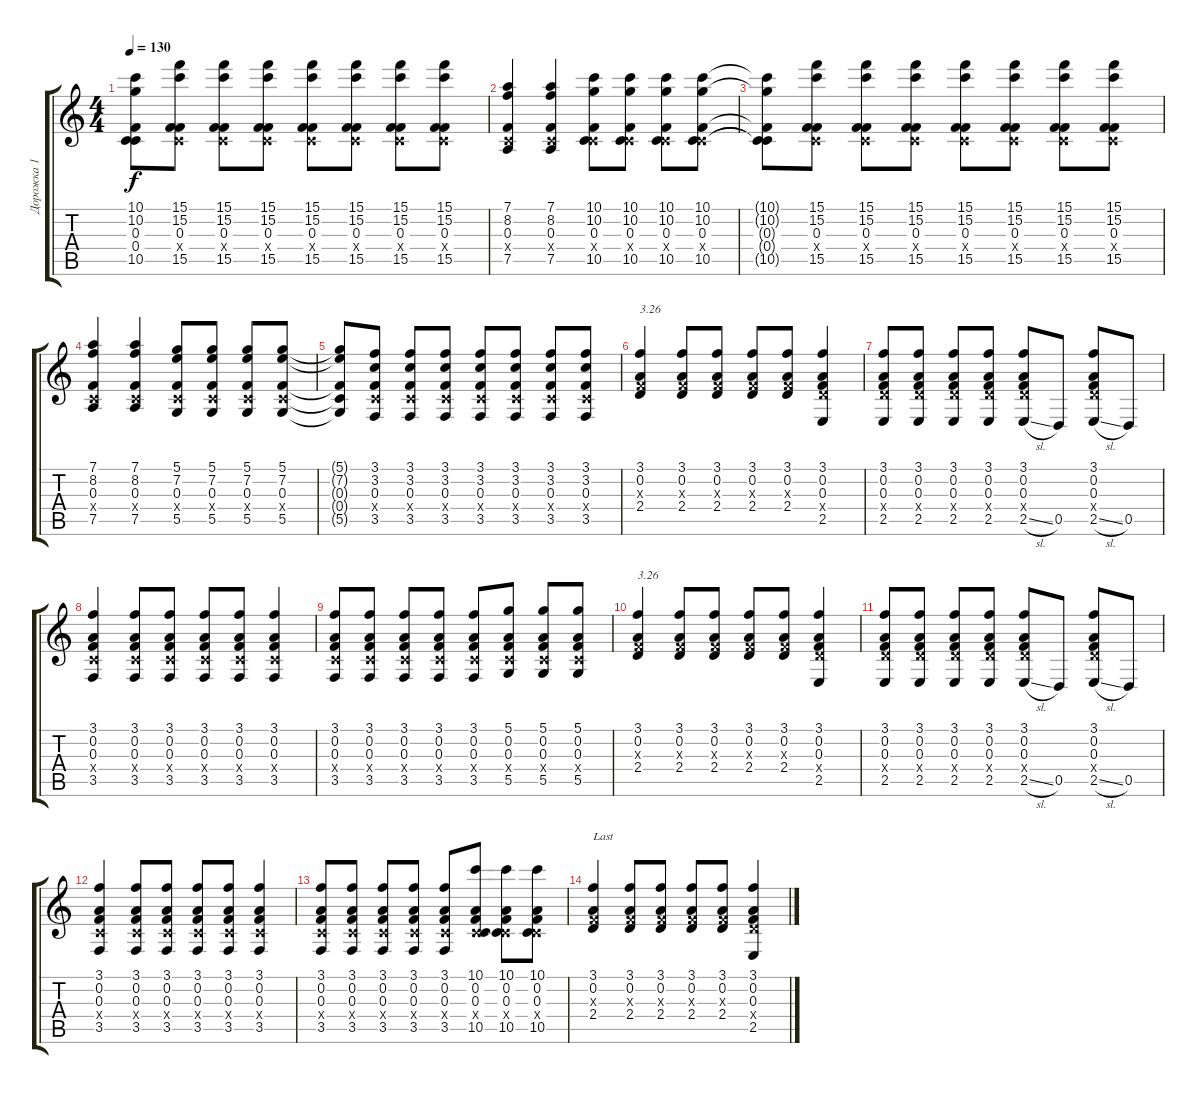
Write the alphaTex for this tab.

\track ("Дорожка 1" "Дорожка 1") {instrument acousticguitarnylon}
\staff {score tabs}
\tuning (D4 A3 F3 C3 D2 C2) {hide}
\ts (4 4)
\tempo 130
\clef g2
\ks c
(10.1{t} 10.2{t} 0.3{t} 0.4{t} 10.5{t}).8{dy f} (15.1 15.2 0.3 0.4{x} 15.5).8 (15.1 15.2 0.3 0.4{x} 15.5).8 (15.1 15.2 0.3 0.4{x} 15.5).8 (15.1 15.2 0.3 0.4{x} 15.5).8 (15.1 15.2 0.3 0.4{x} 15.5).8 (15.1 15.2 0.3 0.4{x} 15.5).8 (15.1 15.2 0.3 0.4{x} 15.5).8 |
(7.1 8.2 0.3 0.4{x} 7.5).4 (7.1 8.2 0.3 0.4{x} 7.5).4 (10.1 10.2 0.3 0.4{x} 10.5).8 (10.1 10.2 0.3 0.4{x} 10.5).8 (10.1 10.2 0.3 0.4{x} 10.5).8 (10.1 10.2 0.3 0.4{x} 10.5).8 |
(10.1{t} 10.2{t} 0.3{t} 0.4{t} 10.5{t}).8 (15.1 15.2 0.3 0.4{x} 15.5).8 (15.1 15.2 0.3 0.4{x} 15.5).8 (15.1 15.2 0.3 0.4{x} 15.5).8 (15.1 15.2 0.3 0.4{x} 15.5).8 (15.1 15.2 0.3 0.4{x} 15.5).8 (15.1 15.2 0.3 0.4{x} 15.5).8 (15.1 15.2 0.3 0.4{x} 15.5).8 |
(7.1 8.2 0.3 0.4{x} 7.5).4 (7.1 8.2 0.3 0.4{x} 7.5).4 (5.1 7.2 0.3 0.4{x} 5.5).8 (5.1 7.2 0.3 0.4{x} 5.5).8 (5.1 7.2 0.3 0.4{x} 5.5).8 (5.1 7.2 0.3 0.4{x} 5.5).8 |
(5.1{t} 7.2{t} 0.3{t} 0.4{t} 5.5{t}).8 (3.1 3.2 0.3 0.4{x} 3.5).8 (3.1 3.2 0.3 0.4{x} 3.5).8 (3.1 3.2 0.3 0.4{x} 3.5).8 (3.1 3.2 0.3 0.4{x} 3.5).8 (3.1 3.2 0.3 0.4{x} 3.5).8 (3.1 3.2 0.3 0.4{x} 3.5).8 (3.1 3.2 0.3 0.4{x} 3.5).8 |
(3.1 0.2 0.3{x} 2.4).4{txt "3.26"} (3.1 0.2 0.3{x} 2.4).8 (3.1 0.2 0.3{x} 2.4).8 (3.1 0.2 0.3{x} 2.4).8 (3.1 0.2 0.3{x} 2.4).8 (3.1 0.2 0.3 2.4{x} 2.5).4 |
(3.1 0.2 0.3 2.4{x} 2.5).8 (3.1 0.2 0.3 2.4{x} 2.5).8 (3.1 0.2 0.3 2.4{x} 2.5).8 (3.1 0.2 0.3 2.4{x} 2.5).8 (3.1 0.2 0.3 2.4{x} 2.5{sl}).8 0.5.8 (3.1 0.2 0.3 2.4{x} 2.5{sl}).8 0.5.8 |
(3.1 0.2 0.3 0.4{x} 3.5).4 (3.1 0.2 0.3 0.4{x} 3.5).8 (3.1 0.2 0.3 0.4{x} 3.5).8 (3.1 0.2 0.3 0.4{x} 3.5).8 (3.1 0.2 0.3 0.4{x} 3.5).8 (3.1 0.2 0.3 0.4{x} 3.5).4 |
(3.1 0.2 0.3 0.4{x} 3.5).8 (3.1 0.2 0.3 0.4{x} 3.5).8 (3.1 0.2 0.3 0.4{x} 3.5).8 (3.1 0.2 0.3 0.4{x} 3.5).8 (3.1 0.2 0.3 0.4{x} 3.5).8 (5.1 0.2 0.3 0.4{x} 5.5).8 (5.1 0.2 0.3 0.4{x} 5.5).8 (5.1 0.2 0.3 0.4{x} 5.5).8 |
(3.1 0.2 0.3{x} 2.4).4{txt "3.26"} (3.1 0.2 0.3{x} 2.4).8 (3.1 0.2 0.3{x} 2.4).8 (3.1 0.2 0.3{x} 2.4).8 (3.1 0.2 0.3{x} 2.4).8 (3.1 0.2 0.3 2.4{x} 2.5).4 |
(3.1 0.2 0.3 2.4{x} 2.5).8 (3.1 0.2 0.3 2.4{x} 2.5).8 (3.1 0.2 0.3 2.4{x} 2.5).8 (3.1 0.2 0.3 2.4{x} 2.5).8 (3.1 0.2 0.3 2.4{x} 2.5{sl}).8 0.5.8 (3.1 0.2 0.3 2.4{x} 2.5{sl}).8 0.5.8 |
(3.1 0.2 0.3 0.4{x} 3.5).4 (3.1 0.2 0.3 0.4{x} 3.5).8 (3.1 0.2 0.3 0.4{x} 3.5).8 (3.1 0.2 0.3 0.4{x} 3.5).8 (3.1 0.2 0.3 0.4{x} 3.5).8 (3.1 0.2 0.3 0.4{x} 3.5).4 |
(3.1 0.2 0.3 0.4{x} 3.5).8 (3.1 0.2 0.3 0.4{x} 3.5).8 (3.1 0.2 0.3 0.4{x} 3.5).8 (3.1 0.2 0.3 0.4{x} 3.5).8 (3.1 0.2 0.3 0.4{x} 3.5).8 (10.1 0.2 0.3 0.4{x} 10.5).8 (10.1 0.2 0.3 0.4{x} 10.5).8 (10.1 0.2 0.3 0.4{x} 10.5).8 |
(3.1 0.2 0.3{x} 2.4).4{txt "Last"} (3.1 0.2 0.3{x} 2.4).8 (3.1 0.2 0.3{x} 2.4).8 (3.1 0.2 0.3{x} 2.4).8 (3.1 0.2 0.3{x} 2.4).8 (3.1 0.2 0.3 2.4{x} 2.5).4
